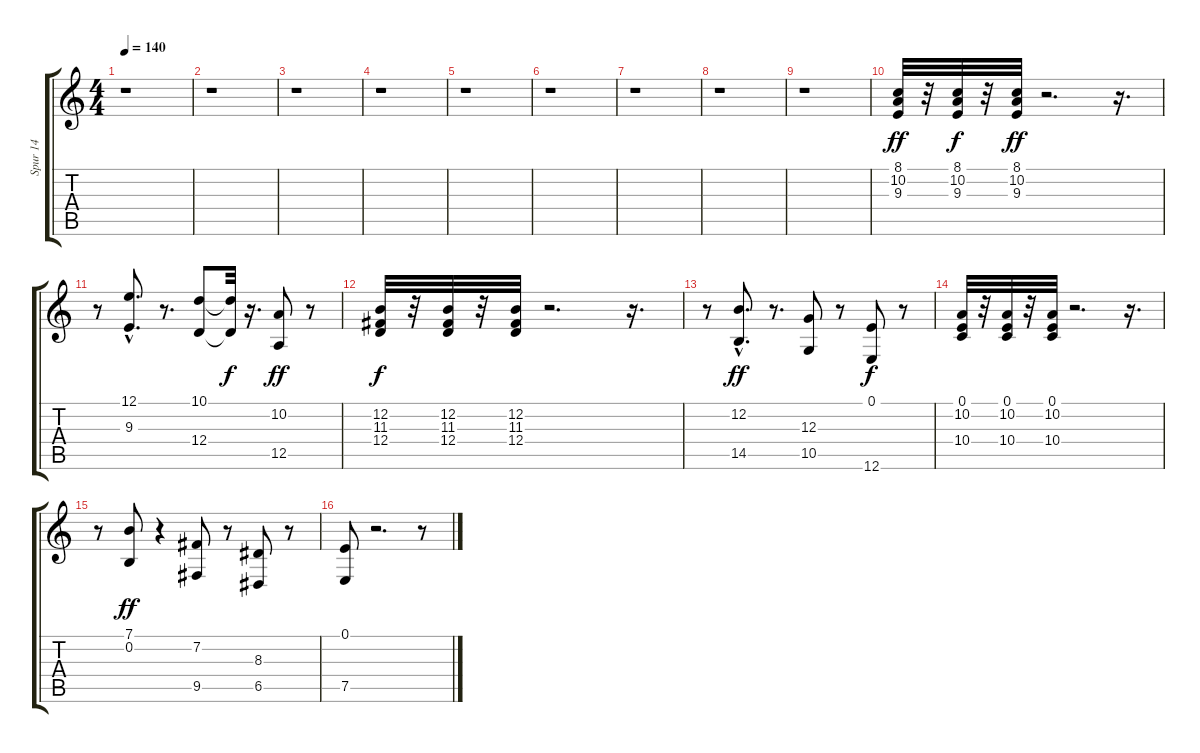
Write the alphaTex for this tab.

\track ("Spur 14" "Spur 14") {instrument brasssection}
\staff {score tabs}
\tuning (E4 B3 G3 D3 A2 E2) {hide}
\ts (4 4)
\tempo 140
\clef g2
\ks c
r.1{dy ff} |
r.1 |
r.1 |
r.1 |
r.1 |
r.1 |
r.1 |
r.1 |
r.1 |
(8.1 10.2 9.3).32 r.32 (8.1 10.2 9.3).32{dy f} r.32 (8.1 10.2 9.3).32{dy ff} r.2{d} r.16{d} |
r.8 (12.1{hac} 9.3{hac}).8{d} r.8{d} (10.1 12.4).8 (10.1{t} 12.4{t}).32{dy f} r.16{d} (10.2 12.5).8{dy ff} r.8 |
(12.2 11.3 12.4).32{dy f} r.32 (12.2 11.3 12.4).32 r.32 (12.2 11.3 12.4).32 r.2{d} r.16{d} |
r.8 (12.2{hac} 14.5{hac}).8{d dy ff} r.8{d} (12.3 10.5).8 r.8 (0.1 12.6).8{dy f} r.8 |
(0.1 10.2 10.4).32 r.32 (0.1 10.2 10.4).32 r.32 (0.1 10.2 10.4).32 r.2{d} r.16{d} |
r.8 (7.1 0.2).8{dy ff} r.4 (7.2 9.5).8 r.8 (8.3 6.5).8 r.8 |
(0.1 7.5).8 r.2{d} r.8
